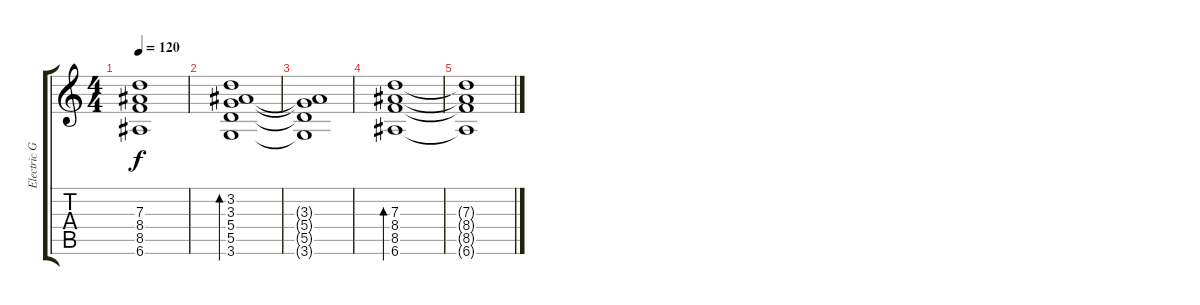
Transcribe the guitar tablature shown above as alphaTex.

\track ("Electric Guitar" "Electric G") {instrument distortionguitar}
\staff {score tabs}
\tuning (E4 B3 G3 D3 A2 E2) {hide}
\ts (4 4)
\tempo 120
\clef g2
\ks c
(7.3{t} 8.4{t} 8.5{t} 6.6{t}).1{dy f} |
(3.2 3.3 5.4 5.5 3.6).1{bd 240} |
(3.3{t} 5.4{t} 5.5{t} 3.6{t}).1 |
(7.3 8.4 8.5 6.6).1{bd 240} |
(7.3{t} 8.4{t} 8.5{t} 6.6{t}).1
